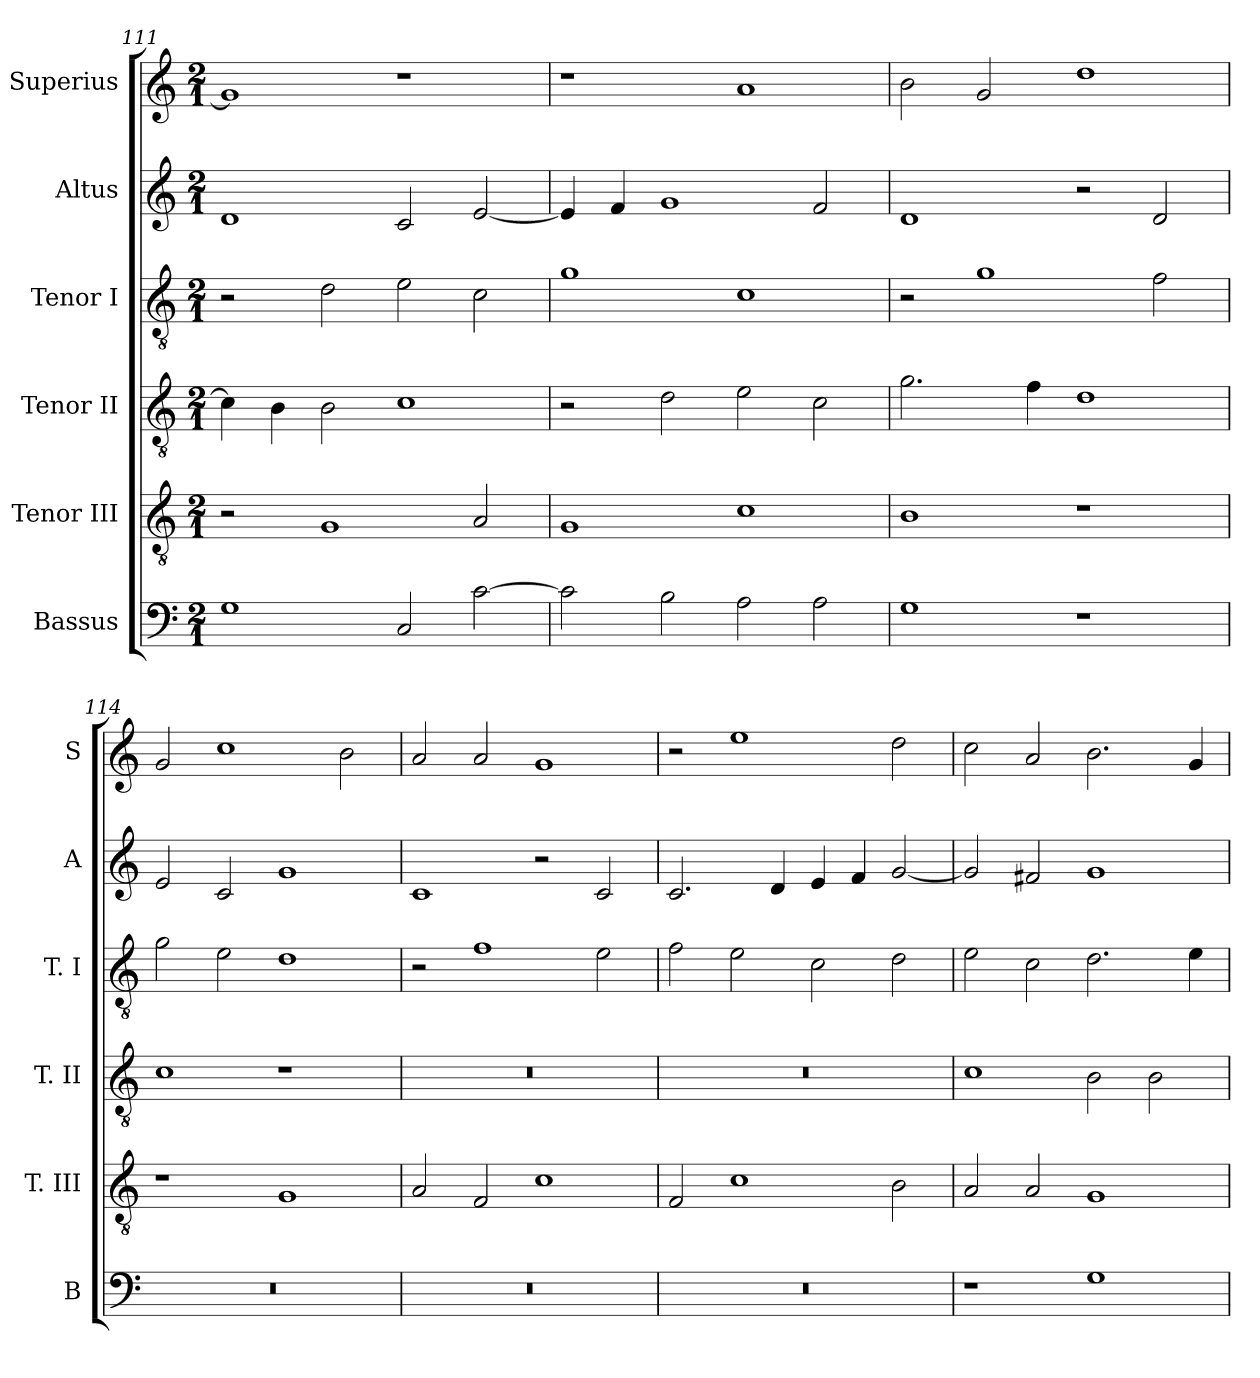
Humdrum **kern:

**kern	**kern	**kern	**kern	**kern	**kern
*part6	*part5	*part4	*part3	*part2	*part1
*staff6	*staff5	*staff4	*staff3	*staff2	*staff1
*I"Bassus	*I"Tenor III	*I"Tenor II	*I"Tenor I	*I"Altus	*I"Superius
*I'B	*I'T. III	*I'T. II	*I'T. I	*I'A	*I'S
*clefF4	*clefGv2	*clefGv2	*clefGv2	*clefG2	*clefG2
*k[]	*k[]	*k[]	*k[]	*k[]	*k[]
*C:	*C:	*C:	*C:	*C:	*C:
*M2/1	*M2/1	*M2/1	*M2/1	*M2/1	*M2/1
=111	=111	=111	=111	=111	=111
1G	2r	4c]	2r	1d	1g]
.	.	4B	.	.	.
.	1G	2B	2d	.	.
2C	.	1c	2e	2c	1r
[2c	2A	.	2c	[2e	.
=112	=112	=112	=112	=112	=112
2c]	1G	2r	1g	4e]	1r
.	.	.	.	4f	.
2B	.	2d	.	1g	.
2A	1c	2e	1c	.	1a
2A	.	2c	.	2f	.
=113	=113	=113	=113	=113	=113
1G	1B	2.g	2r	1d	2b
.	.	.	1g	.	2g
.	.	4f	.	.	.
1r	1r	1d	.	2r	1dd
.	.	.	2f	2d	.
=114	=114	=114	=114	=114	=114
0r	1r	1c	2g	2e	2g
.	.	.	2e	2c	1cc
.	1G	1r	1d	1g	.
.	.	.	.	.	2b
=115	=115	=115	=115	=115	=115
0r	2A	0r	2r	1c	2a
.	2F	.	1f	.	2a
.	1c	.	.	2r	1g
.	.	.	2e	2c	.
=116	=116	=116	=116	=116	=116
0r	2F	0r	2f	2.c	2r
.	1c	.	2e	.	1ee
.	.	.	.	4d	.
.	.	.	2c	4e	.
.	.	.	.	4f	.
.	2B	.	2d	[2g	2dd
=117	=117	=117	=117	=117	=117
1r	2A	1c	2e	2g]	2cc
.	2A	.	2c	2f#X	2a
1G	1G	2B	2.d	1g	2.b
.	.	2B	.	.	.
.	.	.	4e	.	4g
=	=	=	=	=	=
*-	*-	*-	*-	*-	*-
